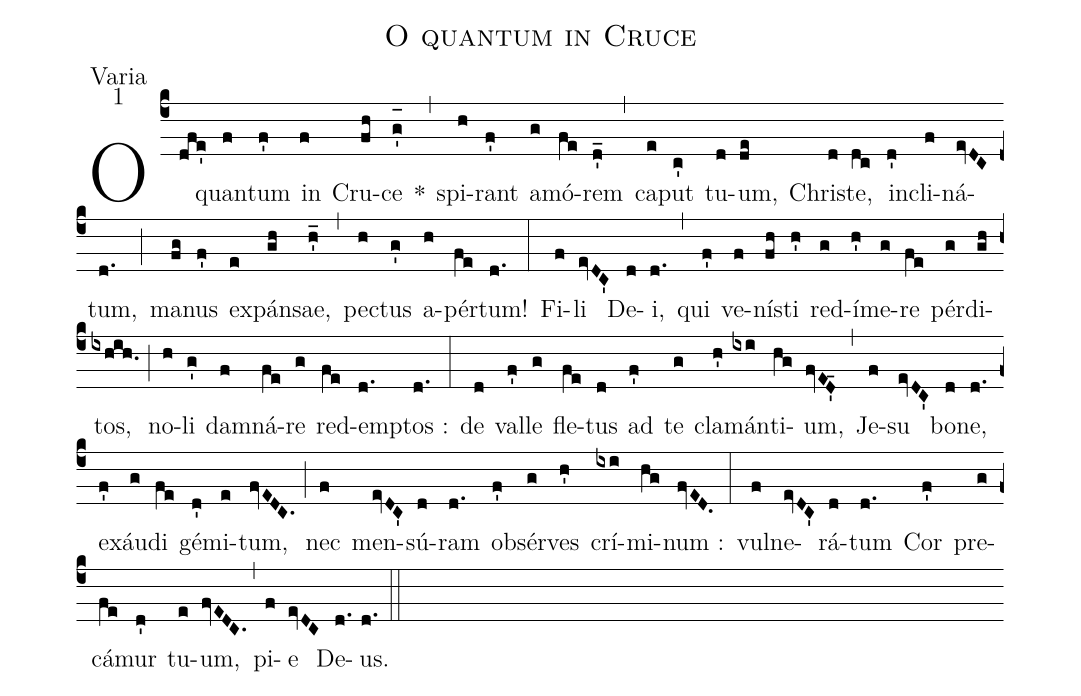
name:O quantum in Cruce;
office-part:Varia;
mode:1;
%%
(c4) O(dfe') quan(f)tum(f') in(f) Cru(fh)ce(g'_[oh:h]) *(,) spi(h)rant(f') a(g)mó(fe)rem(d'_) (,) ca(e)put(c') tu(d)um,(de) Chri(d)ste,(dc) in(d')cli(f)ná(evDC)tum,(d.) (;) ma(fg)nus(f') ex(e)pán(gh)sae,(h'_) (,) pe(h)ctus(g') a(h)pér(fe)tum!(d.) (:) Fi(f)li(evDC') De(d)i,(d.) (,) qui(f') ve(f)ní(fh)sti(h') red(g)í(h')me(g)re(fe) pér(g)di(gh)tos,(ixhih.) (;) no(h)li(g') da(f)mná(fe)re(g) red(fe)em(d.)ptos :(d.) (:) de(d) val(f')le(g) fle(fe)tus(d) ad(f') te(g) cla(h')mán(ixi)ti(hg)um,(fvED'_4) (,) Je(f)su(evDC') bo(d)ne,(d.) ex(f')áu(g)di(fe) gé(d')mi(e)tum,(fvEDC.) (;) nec(f) men(evDC')sú(d)ram(d.) ob(f')sér(g)ves(h') crí(ixi)mi(hg)num :(fvED.) (:) vul(f)ne(evDC')rá(d)tum(d.) Cor(f') pre(g)cá(fe)mur(d') tu(e)um,(fvEDC.) (,) pi(f)e(evDC) De(d.)us.(d.) (::)
